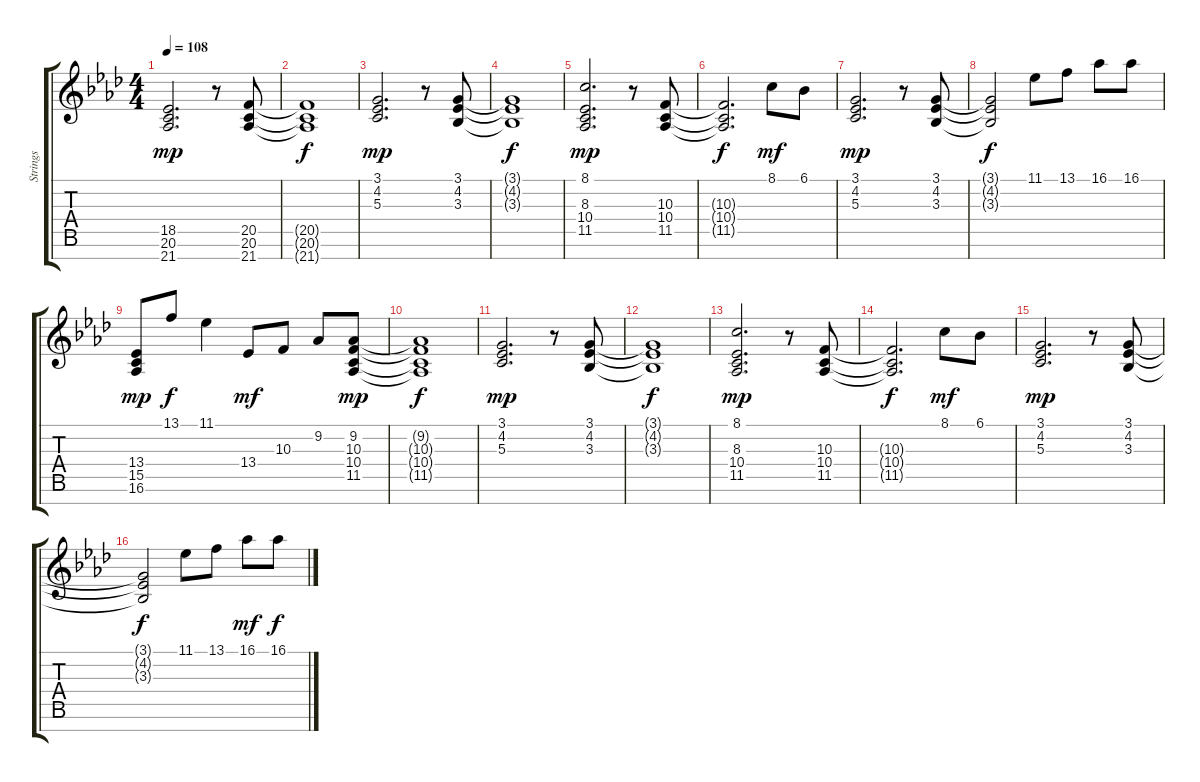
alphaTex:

\track ("Strings" "Strings") {instrument stringensemble1}
\staff {score tabs}
\tuning (E4 B3 G3 D3 A2 E2 B1) {hide}
\ts (4 4)
\tempo 108
\clef g2
\ks ab
(18.5 20.6 21.7).2{d dy mp} r.8 (20.5 20.6 21.7).8 |
(20.5{t} 20.6{t} 21.7{t}).1{dy f} |
(3.1 4.2 5.3).2{d dy mp} r.8 (3.1 4.2 3.3).8 |
(3.1{t} 4.2{t} 3.3{t}).1{dy f} |
(8.1 8.3 10.4 11.5).2{d dy mp} r.8 (10.3 10.4 11.5).8 |
(10.3{t} 10.4{t} 11.5{t}).2{d dy f} 8.1.8{dy mf} 6.1.8 |
(3.1 4.2 5.3).2{d dy mp} r.8 (3.1 4.2 3.3).8 |
(3.1{t} 4.2{t} 3.3{t}).2{dy f} 11.1.8 13.1.8 16.1.8 16.1.8 |
(13.4 15.5 16.6).8{dy mp} 13.1.8{dy f} 11.1.4 13.4.8{dy mf} 10.3.8 9.2.8 (9.2 10.3 10.4 11.5).8{dy mp} |
(9.2{t} 10.3{t} 10.4{t} 11.5{t}).1{dy f} |
(3.1 4.2 5.3).2{d dy mp} r.8 (3.1 4.2 3.3).8 |
(3.1{t} 4.2{t} 3.3{t}).1{dy f} |
(8.1 8.3 10.4 11.5).2{d dy mp} r.8 (10.3 10.4 11.5).8 |
(10.3{t} 10.4{t} 11.5{t}).2{d dy f} 8.1.8{dy mf} 6.1.8 |
(3.1 4.2 5.3).2{d dy mp} r.8 (3.1 4.2 3.3).8 |
(3.1{t} 4.2{t} 3.3{t}).2{dy f} 11.1.8 13.1.8 16.1.8{dy mf} 16.1.8{dy f}
